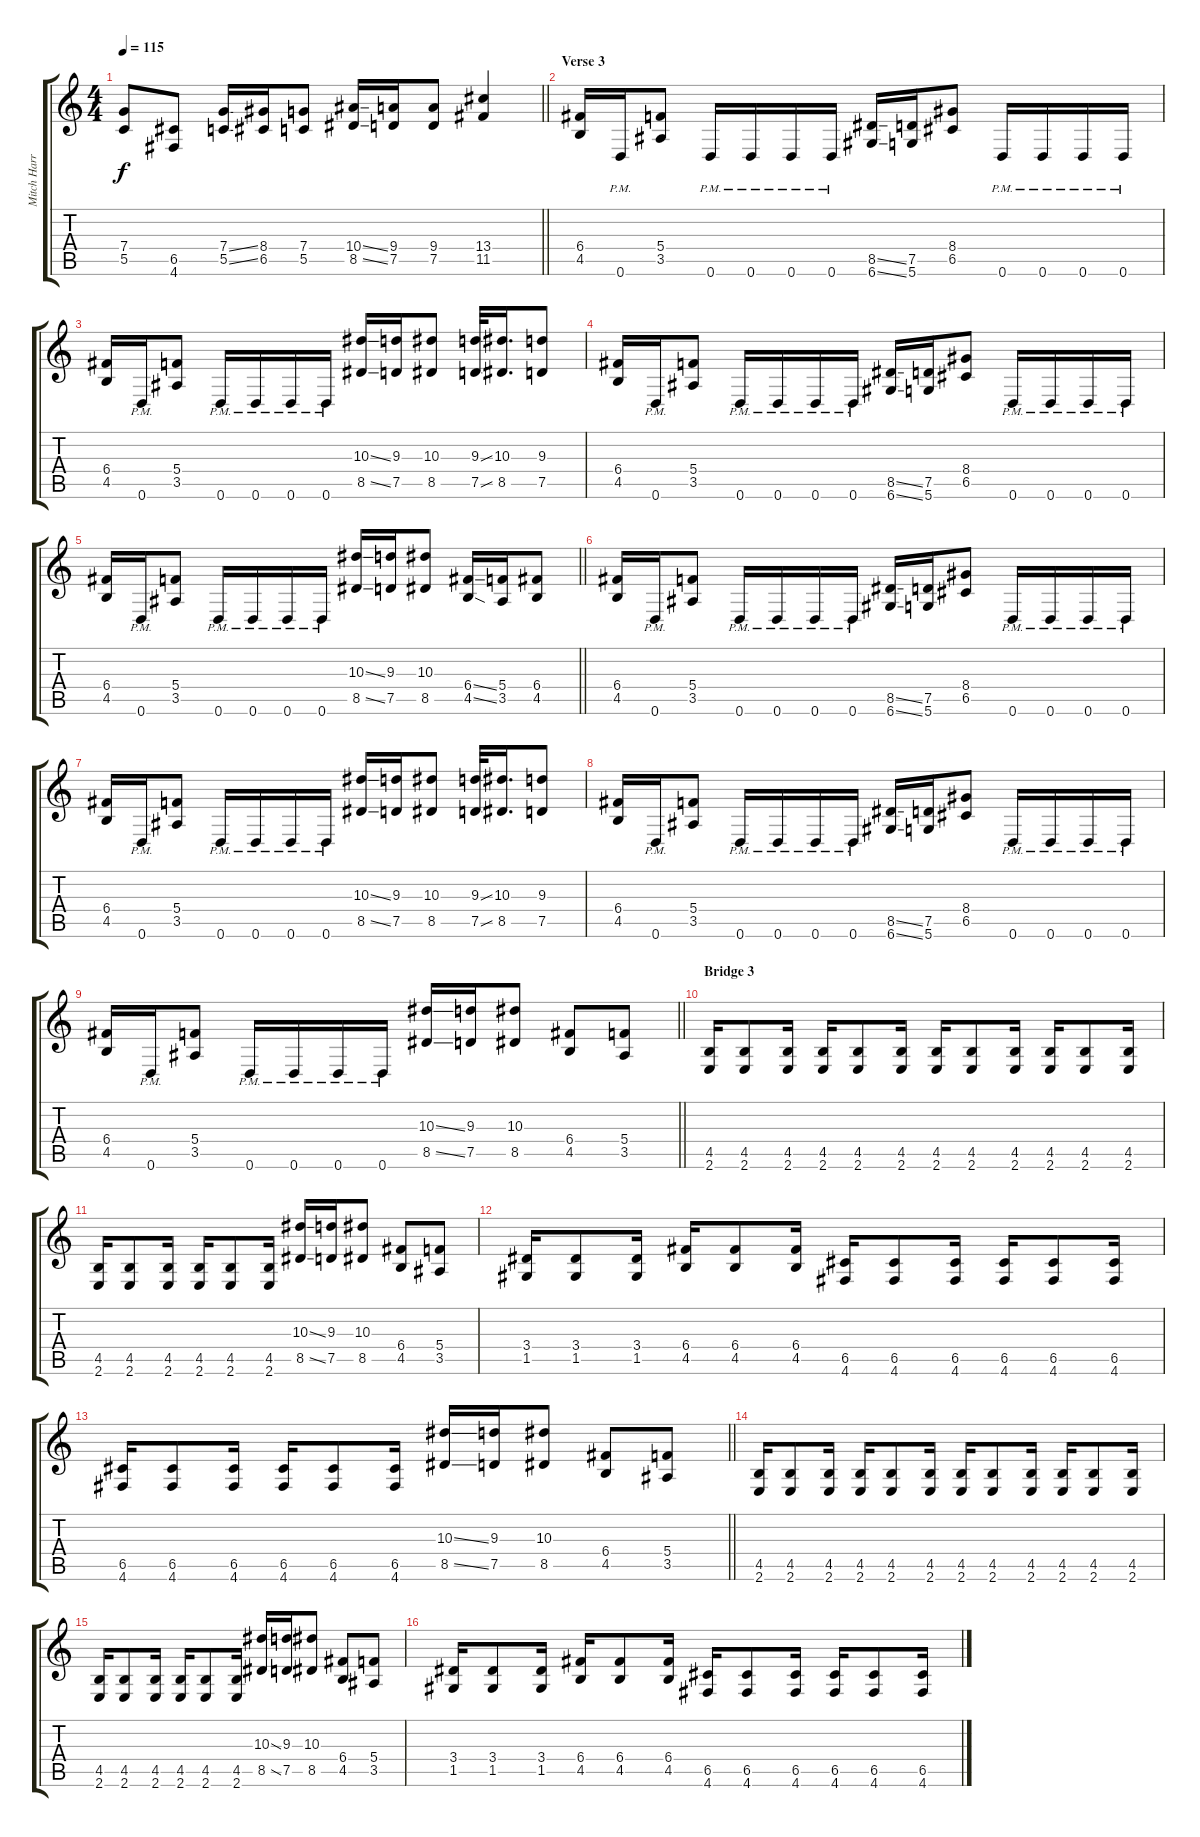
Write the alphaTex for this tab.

\track ("Mitch Harris" "Mitch Harr") {instrument overdrivenguitar}
\staff {score tabs}
\tuning (D4 A3 F3 C3 G2 D2) {hide}
\ts (4 4)
\tempo 115
\clef g2
\barLineRight lightlight
\ks c
(7.4 5.5).8{dy f} (6.5 4.6).8 (7.4{ss} 5.5{ss}).16 (8.4 6.5).16 (7.4 5.5).8 (10.4{ss} 8.5{ss}).16 (9.4 7.5).16 (9.4 7.5).8 (13.4 11.5).4 |
\section ("" "Verse 3")
(6.4 4.5).16 0.6{pm}.16 (5.4 3.5).8 0.6{pm}.16 0.6{pm}.16 0.6{pm}.16 0.6{pm}.16 (8.5{ss} 6.6{ss}).16 (7.5 5.6).16 (8.4 6.5).8 0.6{pm}.16 0.6{pm}.16 0.6{pm}.16 0.6{pm}.16 |
(6.4 4.5).16 0.6{pm}.16 (5.4 3.5).8 0.6{pm}.16 0.6{pm}.16 0.6{pm}.16 0.6{pm}.16 (10.3{ss} 8.5{ss}).16 (9.3 7.5).16 (10.3 8.5).8 (9.3{ss} 7.5{ss}).32 (10.3 8.5).16{d} (9.3 7.5).8 |
(6.4 4.5).16 0.6{pm}.16 (5.4 3.5).8 0.6{pm}.16 0.6{pm}.16 0.6{pm}.16 0.6{pm}.16 (8.5{ss} 6.6{ss}).16 (7.5 5.6).16 (8.4 6.5).8 0.6{pm}.16 0.6{pm}.16 0.6{pm}.16 0.6{pm}.16 |
\barLineRight lightlight
(6.4 4.5).16 0.6{pm}.16 (5.4 3.5).8 0.6{pm}.16 0.6{pm}.16 0.6{pm}.16 0.6{pm}.16 (10.3{ss} 8.5{ss}).16 (9.3 7.5).16 (10.3 8.5).8 (6.4{ss} 4.5{ss}).16 (5.4 3.5).16 (6.4 4.5).8 |
(6.4 4.5).16 0.6{pm}.16 (5.4 3.5).8 0.6{pm}.16 0.6{pm}.16 0.6{pm}.16 0.6{pm}.16 (8.5{ss} 6.6{ss}).16 (7.5 5.6).16 (8.4 6.5).8 0.6{pm}.16 0.6{pm}.16 0.6{pm}.16 0.6{pm}.16 |
(6.4 4.5).16 0.6{pm}.16 (5.4 3.5).8 0.6{pm}.16 0.6{pm}.16 0.6{pm}.16 0.6{pm}.16 (10.3{ss} 8.5{ss}).16 (9.3 7.5).16 (10.3 8.5).8 (9.3{ss} 7.5{ss}).32 (10.3 8.5).16{d} (9.3 7.5).8 |
(6.4 4.5).16 0.6{pm}.16 (5.4 3.5).8 0.6{pm}.16 0.6{pm}.16 0.6{pm}.16 0.6{pm}.16 (8.5{ss} 6.6{ss}).16 (7.5 5.6).16 (8.4 6.5).8 0.6{pm}.16 0.6{pm}.16 0.6{pm}.16 0.6{pm}.16 |
\barLineRight lightlight
(6.4 4.5).16 0.6{pm}.16 (5.4 3.5).8 0.6{pm}.16 0.6{pm}.16 0.6{pm}.16 0.6{pm}.16 (10.3{ss} 8.5{ss}).16 (9.3 7.5).16 (10.3 8.5).8 (6.4 4.5).8 (5.4 3.5).8 |
\section ("" "Bridge 3")
(4.5 2.6).16 (4.5 2.6).8 (4.5 2.6).16 (4.5 2.6).16 (4.5 2.6).8 (4.5 2.6).16 (4.5 2.6).16 (4.5 2.6).8 (4.5 2.6).16 (4.5 2.6).16 (4.5 2.6).8 (4.5 2.6).16 |
(4.5 2.6).16 (4.5 2.6).8 (4.5 2.6).16 (4.5 2.6).16 (4.5 2.6).8 (4.5 2.6).16 (10.3{ss} 8.5{ss}).16 (9.3 7.5).16 (10.3 8.5).8 (6.4 4.5).8 (5.4 3.5).8 |
(3.4 1.5).16 (3.4 1.5).8 (3.4 1.5).16 (6.4 4.5).16 (6.4 4.5).8 (6.4 4.5).16 (6.5 4.6).16 (6.5 4.6).8 (6.5 4.6).16 (6.5 4.6).16 (6.5 4.6).8 (6.5 4.6).16 |
\barLineRight lightlight
(6.5 4.6).16 (6.5 4.6).8 (6.5 4.6).16 (6.5 4.6).16 (6.5 4.6).8 (6.5 4.6).16 (10.3{ss} 8.5{ss}).16 (9.3 7.5).16 (10.3 8.5).8 (6.4 4.5).8 (5.4 3.5).8 |
(4.5 2.6).16 (4.5 2.6).8 (4.5 2.6).16 (4.5 2.6).16 (4.5 2.6).8 (4.5 2.6).16 (4.5 2.6).16 (4.5 2.6).8 (4.5 2.6).16 (4.5 2.6).16 (4.5 2.6).8 (4.5 2.6).16 |
(4.5 2.6).16 (4.5 2.6).8 (4.5 2.6).16 (4.5 2.6).16 (4.5 2.6).8 (4.5 2.6).16 (10.3{ss} 8.5{ss}).16 (9.3 7.5).16 (10.3 8.5).8 (6.4 4.5).8 (5.4 3.5).8 |
(3.4 1.5).16 (3.4 1.5).8 (3.4 1.5).16 (6.4 4.5).16 (6.4 4.5).8 (6.4 4.5).16 (6.5 4.6).16 (6.5 4.6).8 (6.5 4.6).16 (6.5 4.6).16 (6.5 4.6).8 (6.5 4.6).16
